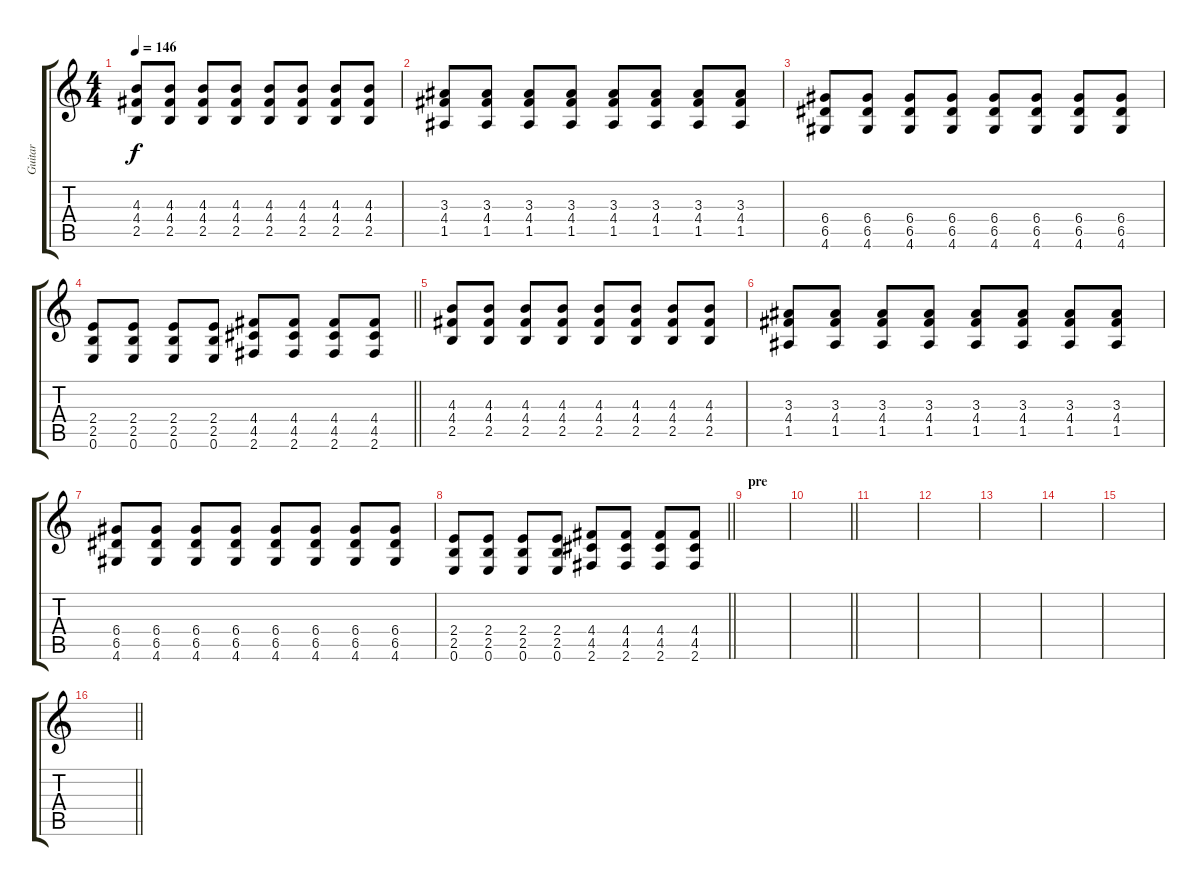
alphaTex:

\track ("Guitar" "Guitar") {instrument overdrivenguitar}
\staff {score tabs}
\tuning (E4 B3 G3 D3 A2 E2) {hide}
\ts (4 4)
\tempo 146
\clef g2
\ks c
(4.3 4.4 2.5).8{dy f} (4.3 4.4 2.5).8 (4.3 4.4 2.5).8 (4.3 4.4 2.5).8 (4.3 4.4 2.5).8 (4.3 4.4 2.5).8 (4.3 4.4 2.5).8 (4.3 4.4 2.5).8 |
(3.3 4.4 1.5).8 (3.3 4.4 1.5).8 (3.3 4.4 1.5).8 (3.3 4.4 1.5).8 (3.3 4.4 1.5).8 (3.3 4.4 1.5).8 (3.3 4.4 1.5).8 (3.3 4.4 1.5).8 |
(6.4 6.5 4.6).8 (6.4 6.5 4.6).8 (6.4 6.5 4.6).8 (6.4 6.5 4.6).8 (6.4 6.5 4.6).8 (6.4 6.5 4.6).8 (6.4 6.5 4.6).8 (6.4 6.5 4.6).8 |
\barLineRight lightlight
(2.4 2.5 0.6).8 (2.4 2.5 0.6).8 (2.4 2.5 0.6).8 (2.4 2.5 0.6).8 (4.4 4.5 2.6).8 (4.4 4.5 2.6).8 (4.4 4.5 2.6).8 (4.4 4.5 2.6).8 |
(4.3 4.4 2.5).8 (4.3 4.4 2.5).8 (4.3 4.4 2.5).8 (4.3 4.4 2.5).8 (4.3 4.4 2.5).8 (4.3 4.4 2.5).8 (4.3 4.4 2.5).8 (4.3 4.4 2.5).8 |
(3.3 4.4 1.5).8 (3.3 4.4 1.5).8 (3.3 4.4 1.5).8 (3.3 4.4 1.5).8 (3.3 4.4 1.5).8 (3.3 4.4 1.5).8 (3.3 4.4 1.5).8 (3.3 4.4 1.5).8 |
(6.4 6.5 4.6).8 (6.4 6.5 4.6).8 (6.4 6.5 4.6).8 (6.4 6.5 4.6).8 (6.4 6.5 4.6).8 (6.4 6.5 4.6).8 (6.4 6.5 4.6).8 (6.4 6.5 4.6).8 |
\barLineRight lightlight
(2.4 2.5 0.6).8 (2.4 2.5 0.6).8 (2.4 2.5 0.6).8 (2.4 2.5 0.6).8 (4.4 4.5 2.6).8 (4.4 4.5 2.6).8 (4.4 4.5 2.6).8 (4.4 4.5 2.6).8 |
\section ("" "pre")
|
\barLineRight lightlight
|
|
|
|
|
|
\barLineRight lightlight
